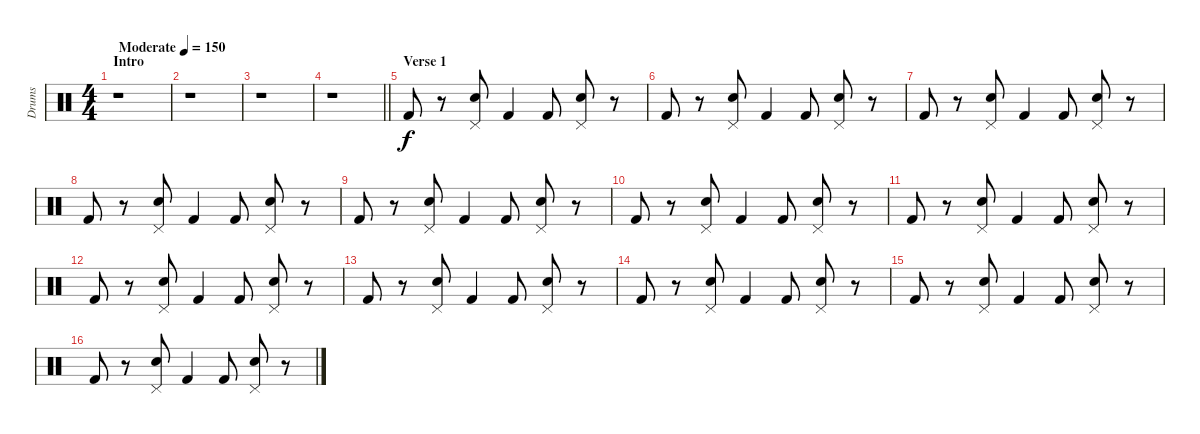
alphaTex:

\track ("Drums" "Drums") {instrument percussion}
\staff {score}
\articulation defaults
\ts (4 4)
\section ("" "Intro")
\tempo (150 "Moderate")
\clef neutral
\ks c
r.1{dy f} |
r.1 |
r.1 |
\barLineRight lightlight
r.1 |
\section ("" "Verse 1")
"Kick (hit) 2".8 r.8 ("Pedal Hi-Hat (hit)" "Electric Snare (hit)").8 "Kick (hit) 2".4 "Kick (hit) 2".8 ("Pedal Hi-Hat (hit)" "Electric Snare (hit)").8 r.8 |
"Kick (hit) 2".8 r.8 ("Pedal Hi-Hat (hit)" "Electric Snare (hit)").8 "Kick (hit) 2".4 "Kick (hit) 2".8 ("Pedal Hi-Hat (hit)" "Electric Snare (hit)").8 r.8 |
"Kick (hit) 2".8 r.8 ("Pedal Hi-Hat (hit)" "Electric Snare (hit)").8 "Kick (hit) 2".4 "Kick (hit) 2".8 ("Pedal Hi-Hat (hit)" "Electric Snare (hit)").8 r.8 |
"Kick (hit) 2".8 r.8 ("Pedal Hi-Hat (hit)" "Electric Snare (hit)").8 "Kick (hit) 2".4 "Kick (hit) 2".8 ("Pedal Hi-Hat (hit)" "Electric Snare (hit)").8 r.8 |
"Kick (hit) 2".8 r.8 ("Pedal Hi-Hat (hit)" "Electric Snare (hit)").8 "Kick (hit) 2".4 "Kick (hit) 2".8 ("Pedal Hi-Hat (hit)" "Electric Snare (hit)").8 r.8 |
"Kick (hit) 2".8 r.8 ("Pedal Hi-Hat (hit)" "Electric Snare (hit)").8 "Kick (hit) 2".4 "Kick (hit) 2".8 ("Pedal Hi-Hat (hit)" "Electric Snare (hit)").8 r.8 |
"Kick (hit) 2".8 r.8 ("Pedal Hi-Hat (hit)" "Electric Snare (hit)").8 "Kick (hit) 2".4 "Kick (hit) 2".8 ("Pedal Hi-Hat (hit)" "Electric Snare (hit)").8 r.8 |
"Kick (hit) 2".8 r.8 ("Pedal Hi-Hat (hit)" "Electric Snare (hit)").8 "Kick (hit) 2".4 "Kick (hit) 2".8 ("Pedal Hi-Hat (hit)" "Electric Snare (hit)").8 r.8 |
"Kick (hit) 2".8 r.8 ("Pedal Hi-Hat (hit)" "Electric Snare (hit)").8 "Kick (hit) 2".4 "Kick (hit) 2".8 ("Pedal Hi-Hat (hit)" "Electric Snare (hit)").8 r.8 |
"Kick (hit) 2".8 r.8 ("Pedal Hi-Hat (hit)" "Electric Snare (hit)").8 "Kick (hit) 2".4 "Kick (hit) 2".8 ("Pedal Hi-Hat (hit)" "Electric Snare (hit)").8 r.8 |
"Kick (hit) 2".8 r.8 ("Pedal Hi-Hat (hit)" "Electric Snare (hit)").8 "Kick (hit) 2".4 "Kick (hit) 2".8 ("Pedal Hi-Hat (hit)" "Electric Snare (hit)").8 r.8 |
"Kick (hit) 2".8 r.8 ("Pedal Hi-Hat (hit)" "Electric Snare (hit)").8 "Kick (hit) 2".4 "Kick (hit) 2".8 ("Pedal Hi-Hat (hit)" "Electric Snare (hit)").8 r.8
